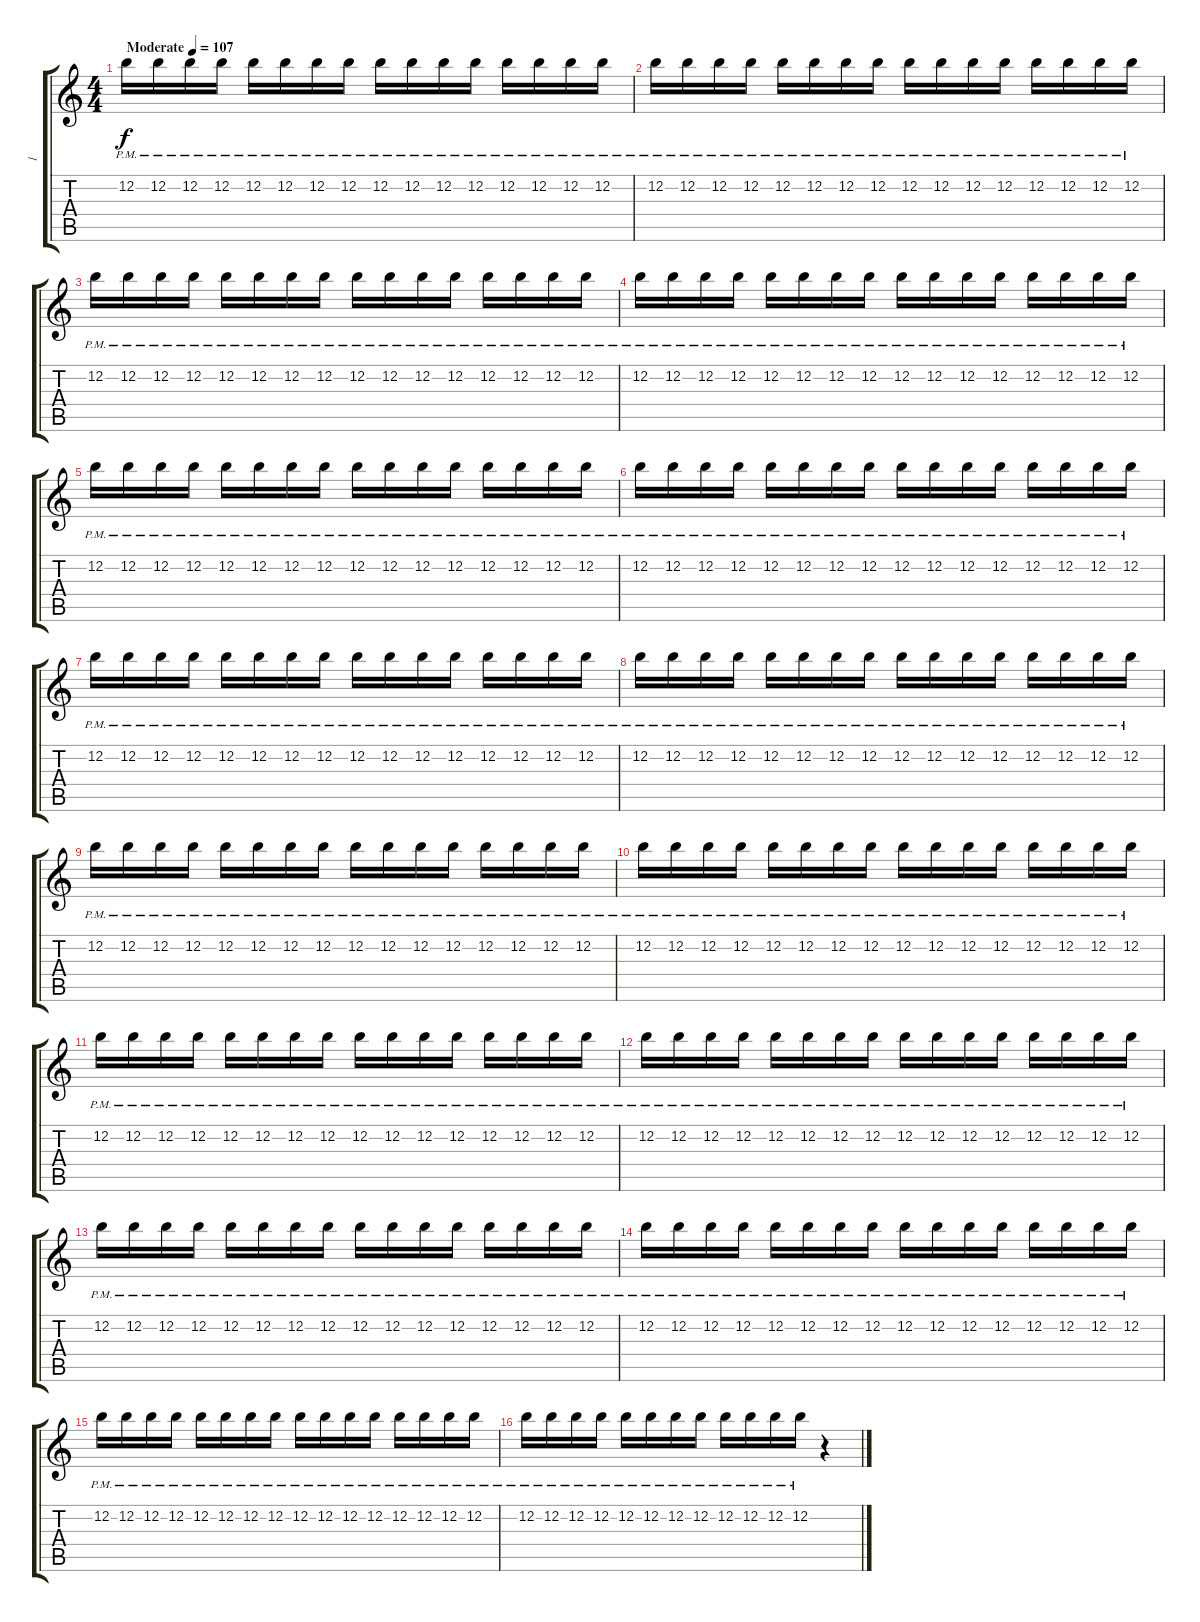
\track ("1" "1") {instrument acousticguitarsteel}
\staff {score tabs}
\tuning (E4 B3 G3 D3 A2 D2) {hide}
\ts (4 4)
\tempo (107 "Moderate")
\clef g2
\ks c
12.2{pm}.16{dy f instrument acousticguitarsteel} 12.2{pm}.16 12.2{pm}.16 12.2{pm}.16 12.2{pm}.16 12.2{pm}.16 12.2{pm}.16 12.2{pm}.16 12.2{pm}.16 12.2{pm}.16 12.2{pm}.16 12.2{pm}.16 12.2{pm}.16 12.2{pm}.16 12.2{pm}.16 12.2{pm}.16 |
12.2{pm}.16 12.2{pm}.16 12.2{pm}.16 12.2{pm}.16 12.2{pm}.16 12.2{pm}.16 12.2{pm}.16 12.2{pm}.16 12.2{pm}.16 12.2{pm}.16 12.2{pm}.16 12.2{pm}.16 12.2{pm}.16 12.2{pm}.16 12.2{pm}.16 12.2{pm}.16 |
12.2{pm}.16 12.2{pm}.16 12.2{pm}.16 12.2{pm}.16 12.2{pm}.16 12.2{pm}.16 12.2{pm}.16 12.2{pm}.16 12.2{pm}.16 12.2{pm}.16 12.2{pm}.16 12.2{pm}.16 12.2{pm}.16 12.2{pm}.16 12.2{pm}.16 12.2{pm}.16 |
12.2{pm}.16 12.2{pm}.16 12.2{pm}.16 12.2{pm}.16 12.2{pm}.16 12.2{pm}.16 12.2{pm}.16 12.2{pm}.16 12.2{pm}.16 12.2{pm}.16 12.2{pm}.16 12.2{pm}.16 12.2{pm}.16 12.2{pm}.16 12.2{pm}.16 12.2{pm}.16 |
12.2{pm}.16 12.2{pm}.16 12.2{pm}.16 12.2{pm}.16 12.2{pm}.16 12.2{pm}.16 12.2{pm}.16 12.2{pm}.16 12.2{pm}.16 12.2{pm}.16 12.2{pm}.16 12.2{pm}.16 12.2{pm}.16 12.2{pm}.16 12.2{pm}.16 12.2{pm}.16 |
12.2{pm}.16 12.2{pm}.16 12.2{pm}.16 12.2{pm}.16 12.2{pm}.16 12.2{pm}.16 12.2{pm}.16 12.2{pm}.16 12.2{pm}.16 12.2{pm}.16 12.2{pm}.16 12.2{pm}.16 12.2{pm}.16 12.2{pm}.16 12.2{pm}.16 12.2{pm}.16 |
12.2{pm}.16 12.2{pm}.16 12.2{pm}.16 12.2{pm}.16 12.2{pm}.16 12.2{pm}.16 12.2{pm}.16 12.2{pm}.16 12.2{pm}.16 12.2{pm}.16 12.2{pm}.16 12.2{pm}.16 12.2{pm}.16 12.2{pm}.16 12.2{pm}.16 12.2{pm}.16 |
12.2{pm}.16 12.2{pm}.16 12.2{pm}.16 12.2{pm}.16 12.2{pm}.16 12.2{pm}.16 12.2{pm}.16 12.2{pm}.16 12.2{pm}.16 12.2{pm}.16 12.2{pm}.16 12.2{pm}.16 12.2{pm}.16 12.2{pm}.16 12.2{pm}.16 12.2{pm}.16 |
12.2{pm}.16 12.2{pm}.16 12.2{pm}.16 12.2{pm}.16 12.2{pm}.16 12.2{pm}.16 12.2{pm}.16 12.2{pm}.16 12.2{pm}.16 12.2{pm}.16 12.2{pm}.16 12.2{pm}.16 12.2{pm}.16 12.2{pm}.16 12.2{pm}.16 12.2{pm}.16 |
12.2{pm}.16 12.2{pm}.16 12.2{pm}.16 12.2{pm}.16 12.2{pm}.16 12.2{pm}.16 12.2{pm}.16 12.2{pm}.16 12.2{pm}.16 12.2{pm}.16 12.2{pm}.16 12.2{pm}.16 12.2{pm}.16 12.2{pm}.16 12.2{pm}.16 12.2{pm}.16 |
12.2{pm}.16 12.2{pm}.16 12.2{pm}.16 12.2{pm}.16 12.2{pm}.16 12.2{pm}.16 12.2{pm}.16 12.2{pm}.16 12.2{pm}.16 12.2{pm}.16 12.2{pm}.16 12.2{pm}.16 12.2{pm}.16 12.2{pm}.16 12.2{pm}.16 12.2{pm}.16 |
12.2{pm}.16 12.2{pm}.16 12.2{pm}.16 12.2{pm}.16 12.2{pm}.16 12.2{pm}.16 12.2{pm}.16 12.2{pm}.16 12.2{pm}.16 12.2{pm}.16 12.2{pm}.16 12.2{pm}.16 12.2{pm}.16 12.2{pm}.16 12.2{pm}.16 12.2{pm}.16 |
12.2{pm}.16 12.2{pm}.16 12.2{pm}.16 12.2{pm}.16 12.2{pm}.16 12.2{pm}.16 12.2{pm}.16 12.2{pm}.16 12.2{pm}.16 12.2{pm}.16 12.2{pm}.16 12.2{pm}.16 12.2{pm}.16 12.2{pm}.16 12.2{pm}.16 12.2{pm}.16 |
12.2{pm}.16 12.2{pm}.16 12.2{pm}.16 12.2{pm}.16 12.2{pm}.16 12.2{pm}.16 12.2{pm}.16 12.2{pm}.16 12.2{pm}.16 12.2{pm}.16 12.2{pm}.16 12.2{pm}.16 12.2{pm}.16 12.2{pm}.16 12.2{pm}.16 12.2{pm}.16 |
12.2{pm}.16 12.2{pm}.16 12.2{pm}.16 12.2{pm}.16 12.2{pm}.16 12.2{pm}.16 12.2{pm}.16 12.2{pm}.16 12.2{pm}.16 12.2{pm}.16 12.2{pm}.16 12.2{pm}.16 12.2{pm}.16 12.2{pm}.16 12.2{pm}.16 12.2{pm}.16 |
12.2{pm}.16 12.2{pm}.16 12.2{pm}.16 12.2{pm}.16 12.2{pm}.16 12.2{pm}.16 12.2{pm}.16 12.2{pm}.16 12.2{pm}.16 12.2{pm}.16 12.2{pm}.16 12.2{pm}.16 r.4
